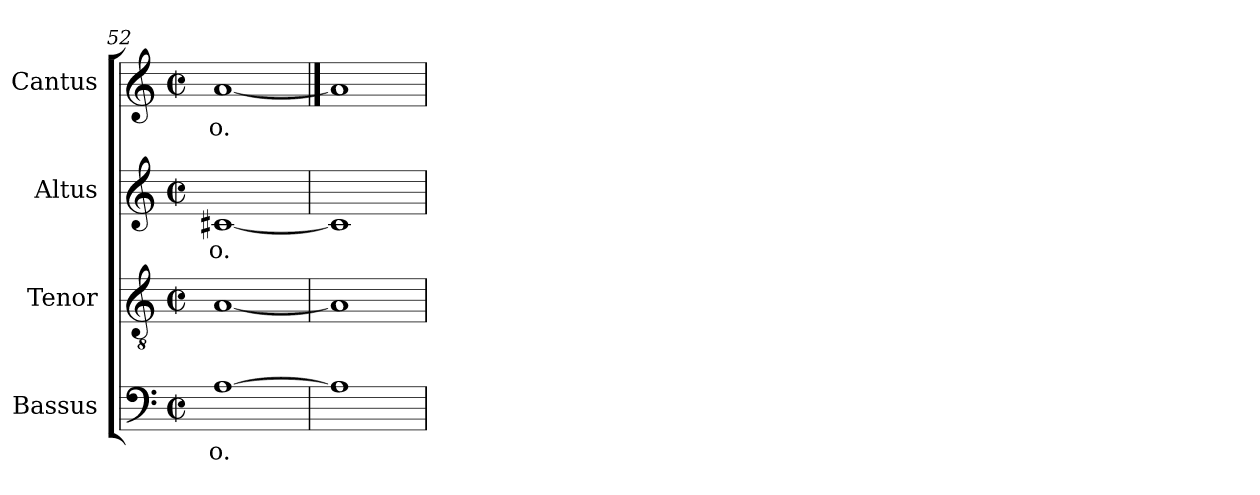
**kern	**text	**kern	**kern	**text	**kern	**text
*part4	*part4	*part3	*part2	*part2	*part1	*part1
*staff4	*staff4	*staff3	*staff2	*staff2	*staff1	*staff1
*I"Bassus	*	*I"Tenor	*I"Altus	*	*I"Cantus	*
*clefF4	*	*clefGv2	*clefG2	*	*clefG2	*
*M2/2	*	*M2/2	*M2/2	*	*M2/2	*
*met(c|)	*	*met(c|)	*met(c|)	*	*met(c|)	*
=52	=52	=52	=52	=52	=52	=52
!	!LO:LY:b:cj	!	!	!LO:LY:b:cj	!	!LO:LY:b:cj
[1A	-o.	[1A	[1c#X	-o.	[1a	-o.
=53	==53	=53	=53	==53	==53	==53
1A]	.	1A]	1c#]	.	1a]	.
=	=	=	=	=	=	=
*-	*-	*-	*-	*-	*-	*-
